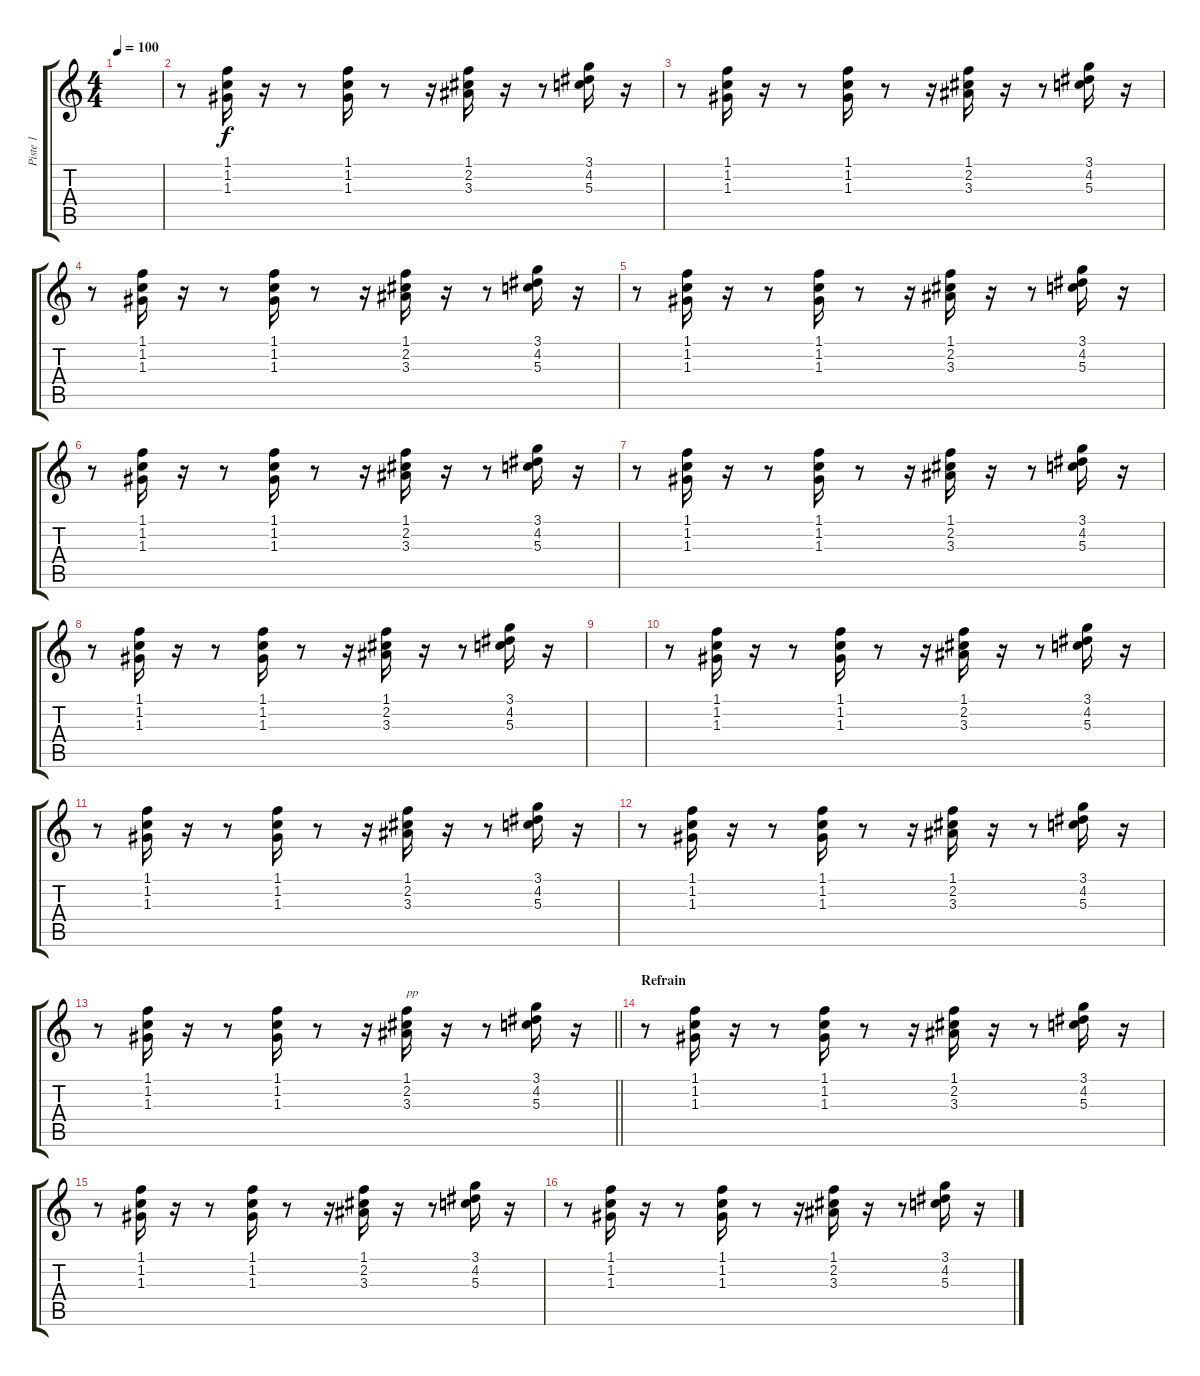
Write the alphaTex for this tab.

\track ("Piste 1" "Piste 1") {instrument overdrivenguitar}
\staff {score tabs}
\tuning (E4 B3 G3 D3 A2 E2) {hide}
\ts (4 4)
\tempo 100
\clef g2
\ks c
|
r.8 (1.1 1.2 1.3).16 r.16 r.8 (1.1 1.2 1.3).16 r.8 r.16 (1.1 2.2 3.3).16 r.16 r.8 (3.1 4.2 5.3).16 r.16 |
r.8 (1.1 1.2 1.3).16 r.16 r.8 (1.1 1.2 1.3).16 r.8 r.16 (1.1 2.2 3.3).16 r.16 r.8 (3.1 4.2 5.3).16 r.16 |
r.8 (1.1 1.2 1.3).16 r.16 r.8 (1.1 1.2 1.3).16 r.8 r.16 (1.1 2.2 3.3).16 r.16 r.8 (3.1 4.2 5.3).16 r.16 |
r.8 (1.1 1.2 1.3).16 r.16 r.8 (1.1 1.2 1.3).16 r.8 r.16 (1.1 2.2 3.3).16 r.16 r.8 (3.1 4.2 5.3).16 r.16 |
r.8 (1.1 1.2 1.3).16 r.16 r.8 (1.1 1.2 1.3).16 r.8 r.16 (1.1 2.2 3.3).16 r.16 r.8 (3.1 4.2 5.3).16 r.16 |
r.8 (1.1 1.2 1.3).16 r.16 r.8 (1.1 1.2 1.3).16 r.8 r.16 (1.1 2.2 3.3).16 r.16 r.8 (3.1 4.2 5.3).16 r.16 |
r.8 (1.1 1.2 1.3).16 r.16 r.8 (1.1 1.2 1.3).16 r.8 r.16 (1.1 2.2 3.3).16 r.16 r.8 (3.1 4.2 5.3).16 r.16 |
|
r.8 (1.1 1.2 1.3).16 r.16 r.8 (1.1 1.2 1.3).16 r.8 r.16 (1.1 2.2 3.3).16 r.16 r.8 (3.1 4.2 5.3).16 r.16 |
r.8 (1.1 1.2 1.3).16 r.16 r.8 (1.1 1.2 1.3).16 r.8 r.16 (1.1 2.2 3.3).16 r.16 r.8 (3.1 4.2 5.3).16 r.16 |
r.8 (1.1 1.2 1.3).16 r.16 r.8 (1.1 1.2 1.3).16 r.8 r.16 (1.1 2.2 3.3).16 r.16 r.8 (3.1 4.2 5.3).16 r.16 |
\barLineRight lightlight
r.8 (1.1 1.2 1.3).16 r.16 r.8 (1.1 1.2 1.3).16 r.8 r.16 (1.1 2.2 3.3).16{txt "pp"} r.16 r.8 (3.1 4.2 5.3).16 r.16 |
\section ("" "Refrain")
r.8 (1.1 1.2 1.3).16 r.16 r.8 (1.1 1.2 1.3).16 r.8 r.16 (1.1 2.2 3.3).16 r.16 r.8 (3.1 4.2 5.3).16 r.16 |
r.8 (1.1 1.2 1.3).16 r.16 r.8 (1.1 1.2 1.3).16 r.8 r.16 (1.1 2.2 3.3).16 r.16 r.8 (3.1 4.2 5.3).16 r.16 |
r.8 (1.1 1.2 1.3).16 r.16 r.8 (1.1 1.2 1.3).16 r.8 r.16 (1.1 2.2 3.3).16 r.16 r.8 (3.1 4.2 5.3).16 r.16
